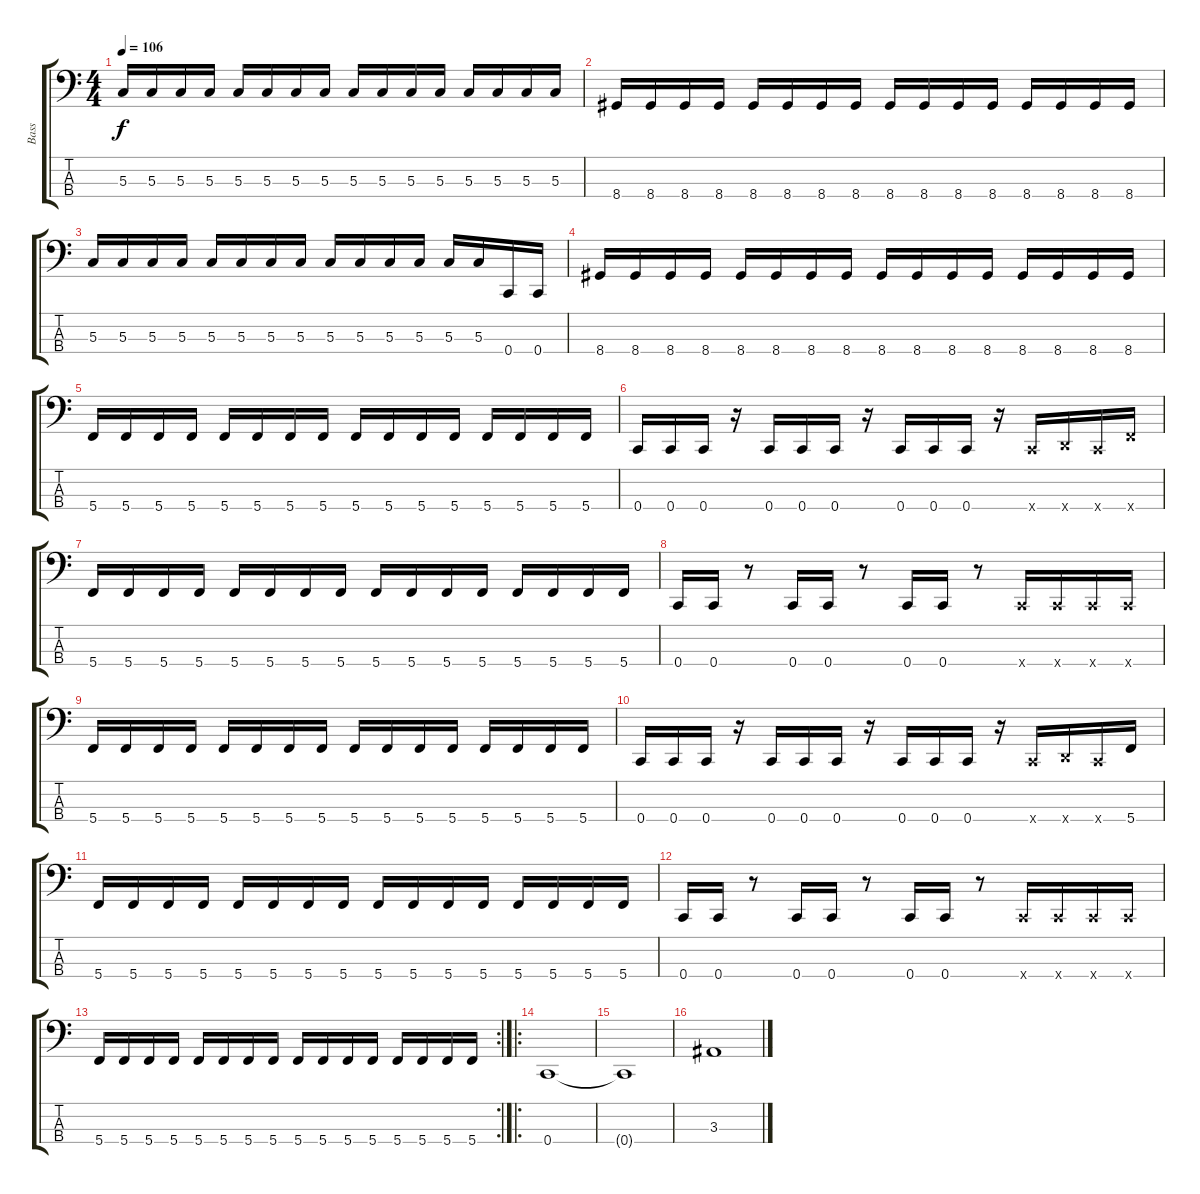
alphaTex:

\track ("Bass" "Bass") {instrument electricbassfinger}
\staff {score tabs}
\tuning (F2 C2 G1 C1) {hide}
\ts (4 4)
\tempo 106
\clef f4
\ks c
5.3.16{dy f} 5.3.16 5.3.16 5.3.16 5.3.16 5.3.16 5.3.16 5.3.16 5.3.16 5.3.16 5.3.16 5.3.16 5.3.16 5.3.16 5.3.16 5.3.16 |
8.4.16 8.4.16 8.4.16 8.4.16 8.4.16 8.4.16 8.4.16 8.4.16 8.4.16 8.4.16 8.4.16 8.4.16 8.4.16 8.4.16 8.4.16 8.4.16 |
5.3.16 5.3.16 5.3.16 5.3.16 5.3.16 5.3.16 5.3.16 5.3.16 5.3.16 5.3.16 5.3.16 5.3.16 5.3.16 5.3.16 0.4.16 0.4.16 |
8.4.16 8.4.16 8.4.16 8.4.16 8.4.16 8.4.16 8.4.16 8.4.16 8.4.16 8.4.16 8.4.16 8.4.16 8.4.16 8.4.16 8.4.16 8.4.16 |
5.4.16 5.4.16 5.4.16 5.4.16 5.4.16 5.4.16 5.4.16 5.4.16 5.4.16 5.4.16 5.4.16 5.4.16 5.4.16 5.4.16 5.4.16 5.4.16 |
0.4.16 0.4.16 0.4.16 r.16 0.4.16 0.4.16 0.4.16 r.16 0.4.16 0.4.16 0.4.16 r.16 0.4{x}.16 2.4{x}.16 0.4{x}.16 5.4{x}.16 |
5.4.16 5.4.16 5.4.16 5.4.16 5.4.16 5.4.16 5.4.16 5.4.16 5.4.16 5.4.16 5.4.16 5.4.16 5.4.16 5.4.16 5.4.16 5.4.16 |
0.4.16 0.4.16 r.8 0.4.16 0.4.16 r.8 0.4.16 0.4.16 r.8 0.4{x}.16 0.4{x}.16 0.4{x}.16 0.4{x}.16 |
5.4.16 5.4.16 5.4.16 5.4.16 5.4.16 5.4.16 5.4.16 5.4.16 5.4.16 5.4.16 5.4.16 5.4.16 5.4.16 5.4.16 5.4.16 5.4.16 |
0.4.16 0.4.16 0.4.16 r.16 0.4.16 0.4.16 0.4.16 r.16 0.4.16 0.4.16 0.4.16 r.16 0.4{x}.16 2.4{x}.16 0.4{x}.16 5.4.16 |
5.4.16 5.4.16 5.4.16 5.4.16 5.4.16 5.4.16 5.4.16 5.4.16 5.4.16 5.4.16 5.4.16 5.4.16 5.4.16 5.4.16 5.4.16 5.4.16 |
0.4.16 0.4.16 r.8 0.4.16 0.4.16 r.8 0.4.16 0.4.16 r.8 0.4{x}.16 0.4{x}.16 0.4{x}.16 0.4{x}.16 |
\rc 2
5.4.16 5.4.16 5.4.16 5.4.16 5.4.16 5.4.16 5.4.16 5.4.16 5.4.16 5.4.16 5.4.16 5.4.16 5.4.16 5.4.16 5.4.16 5.4.16 |
\ro
0.4.1 |
0.4{t}.1 |
3.3.1
